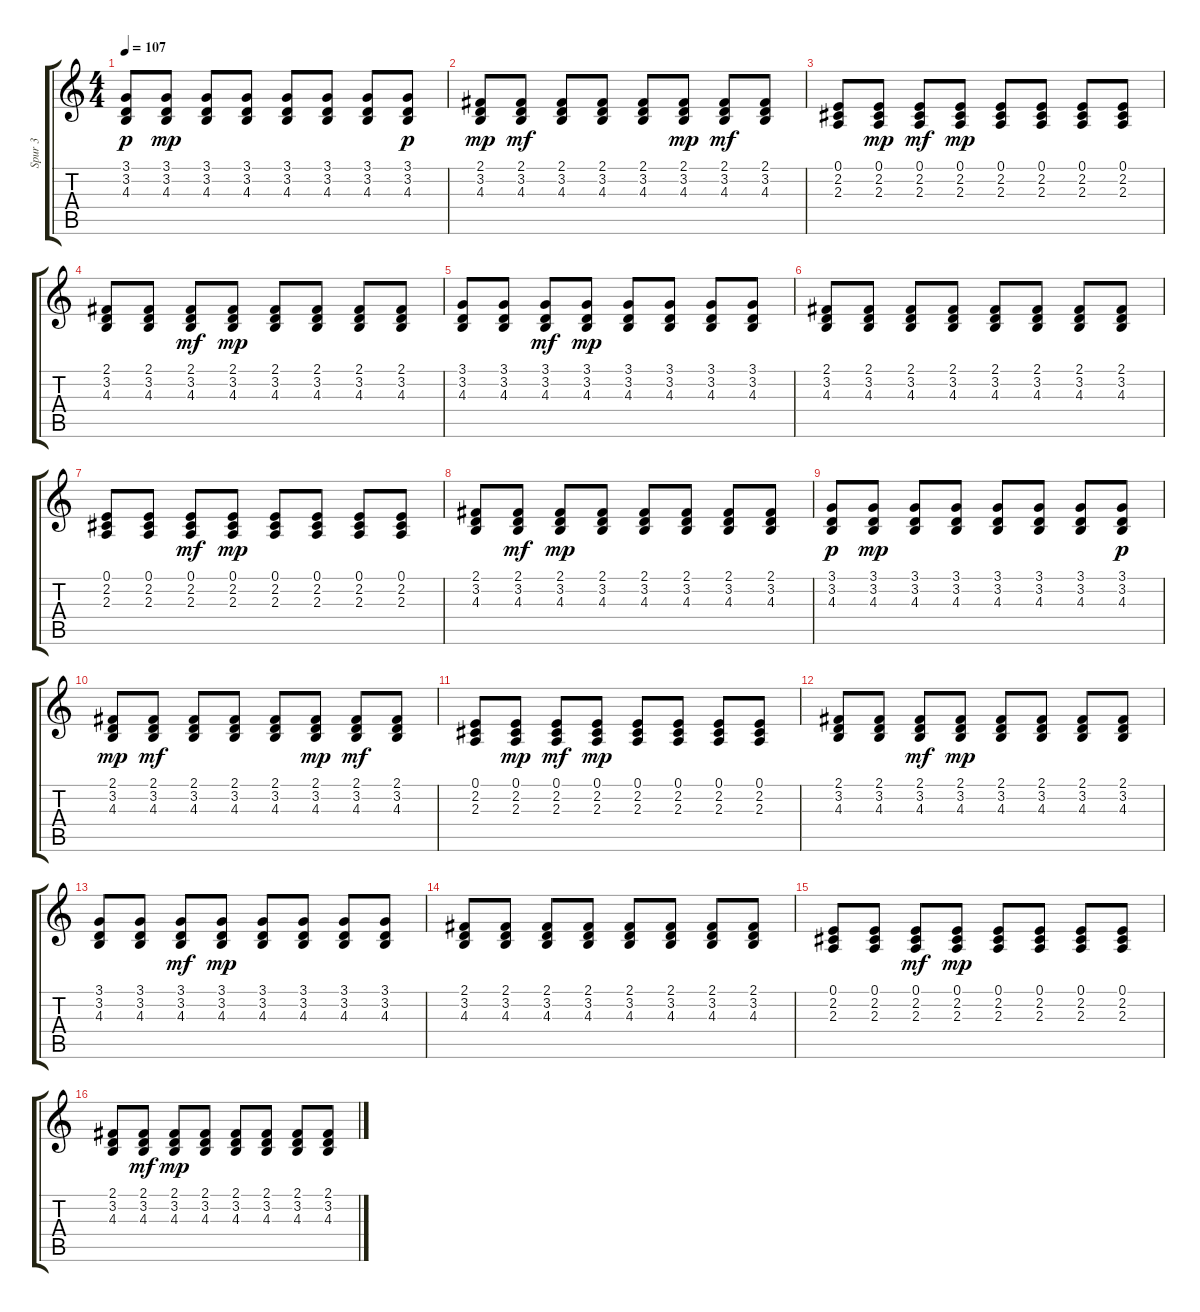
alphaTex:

\track ("Spur 3" "Spur 3") {instrument electricpiano2}
\staff {score tabs}
\tuning (E4 B3 G3 D3 A2 E2) {hide}
\ts (4 4)
\tempo 107
\clef g2
\ks c
(3.1 3.2 4.3).8{dy p} (3.1 3.2 4.3).8{dy mp} (3.1 3.2 4.3).8 (3.1 3.2 4.3).8 (3.1 3.2 4.3).8 (3.1 3.2 4.3).8 (3.1 3.2 4.3).8 (3.1 3.2 4.3).8{dy p} |
(2.1 3.2 4.3).8{dy mp} (2.1 3.2 4.3).8{dy mf} (2.1 3.2 4.3).8 (2.1 3.2 4.3).8 (2.1 3.2 4.3).8 (2.1 3.2 4.3).8{dy mp} (2.1 3.2 4.3).8{dy mf} (2.1 3.2 4.3).8 |
(0.1 2.2 2.3).8 (0.1 2.2 2.3).8{dy mp} (0.1 2.2 2.3).8{dy mf} (0.1 2.2 2.3).8{dy mp} (0.1 2.2 2.3).8 (0.1 2.2 2.3).8 (0.1 2.2 2.3).8 (0.1 2.2 2.3).8 |
(2.1 3.2 4.3).8 (2.1 3.2 4.3).8 (2.1 3.2 4.3).8{dy mf} (2.1 3.2 4.3).8{dy mp} (2.1 3.2 4.3).8 (2.1 3.2 4.3).8 (2.1 3.2 4.3).8 (2.1 3.2 4.3).8 |
(3.1 3.2 4.3).8 (3.1 3.2 4.3).8 (3.1 3.2 4.3).8{dy mf} (3.1 3.2 4.3).8{dy mp} (3.1 3.2 4.3).8 (3.1 3.2 4.3).8 (3.1 3.2 4.3).8 (3.1 3.2 4.3).8 |
(2.1 3.2 4.3).8 (2.1 3.2 4.3).8 (2.1 3.2 4.3).8 (2.1 3.2 4.3).8 (2.1 3.2 4.3).8 (2.1 3.2 4.3).8 (2.1 3.2 4.3).8 (2.1 3.2 4.3).8 |
(0.1 2.2 2.3).8 (0.1 2.2 2.3).8 (0.1 2.2 2.3).8{dy mf} (0.1 2.2 2.3).8{dy mp} (0.1 2.2 2.3).8 (0.1 2.2 2.3).8 (0.1 2.2 2.3).8 (0.1 2.2 2.3).8 |
(2.1 3.2 4.3).8 (2.1 3.2 4.3).8{dy mf} (2.1 3.2 4.3).8{dy mp} (2.1 3.2 4.3).8 (2.1 3.2 4.3).8 (2.1 3.2 4.3).8 (2.1 3.2 4.3).8 (2.1 3.2 4.3).8 |
(3.1 3.2 4.3).8{dy p} (3.1 3.2 4.3).8{dy mp} (3.1 3.2 4.3).8 (3.1 3.2 4.3).8 (3.1 3.2 4.3).8 (3.1 3.2 4.3).8 (3.1 3.2 4.3).8 (3.1 3.2 4.3).8{dy p} |
(2.1 3.2 4.3).8{dy mp} (2.1 3.2 4.3).8{dy mf} (2.1 3.2 4.3).8 (2.1 3.2 4.3).8 (2.1 3.2 4.3).8 (2.1 3.2 4.3).8{dy mp} (2.1 3.2 4.3).8{dy mf} (2.1 3.2 4.3).8 |
(0.1 2.2 2.3).8 (0.1 2.2 2.3).8{dy mp} (0.1 2.2 2.3).8{dy mf} (0.1 2.2 2.3).8{dy mp} (0.1 2.2 2.3).8 (0.1 2.2 2.3).8 (0.1 2.2 2.3).8 (0.1 2.2 2.3).8 |
(2.1 3.2 4.3).8 (2.1 3.2 4.3).8 (2.1 3.2 4.3).8{dy mf} (2.1 3.2 4.3).8{dy mp} (2.1 3.2 4.3).8 (2.1 3.2 4.3).8 (2.1 3.2 4.3).8 (2.1 3.2 4.3).8 |
(3.1 3.2 4.3).8 (3.1 3.2 4.3).8 (3.1 3.2 4.3).8{dy mf} (3.1 3.2 4.3).8{dy mp} (3.1 3.2 4.3).8 (3.1 3.2 4.3).8 (3.1 3.2 4.3).8 (3.1 3.2 4.3).8 |
(2.1 3.2 4.3).8 (2.1 3.2 4.3).8 (2.1 3.2 4.3).8 (2.1 3.2 4.3).8 (2.1 3.2 4.3).8 (2.1 3.2 4.3).8 (2.1 3.2 4.3).8 (2.1 3.2 4.3).8 |
(0.1 2.2 2.3).8 (0.1 2.2 2.3).8 (0.1 2.2 2.3).8{dy mf} (0.1 2.2 2.3).8{dy mp} (0.1 2.2 2.3).8 (0.1 2.2 2.3).8 (0.1 2.2 2.3).8 (0.1 2.2 2.3).8 |
(2.1 3.2 4.3).8 (2.1 3.2 4.3).8{dy mf} (2.1 3.2 4.3).8{dy mp} (2.1 3.2 4.3).8 (2.1 3.2 4.3).8 (2.1 3.2 4.3).8 (2.1 3.2 4.3).8 (2.1 3.2 4.3).8
